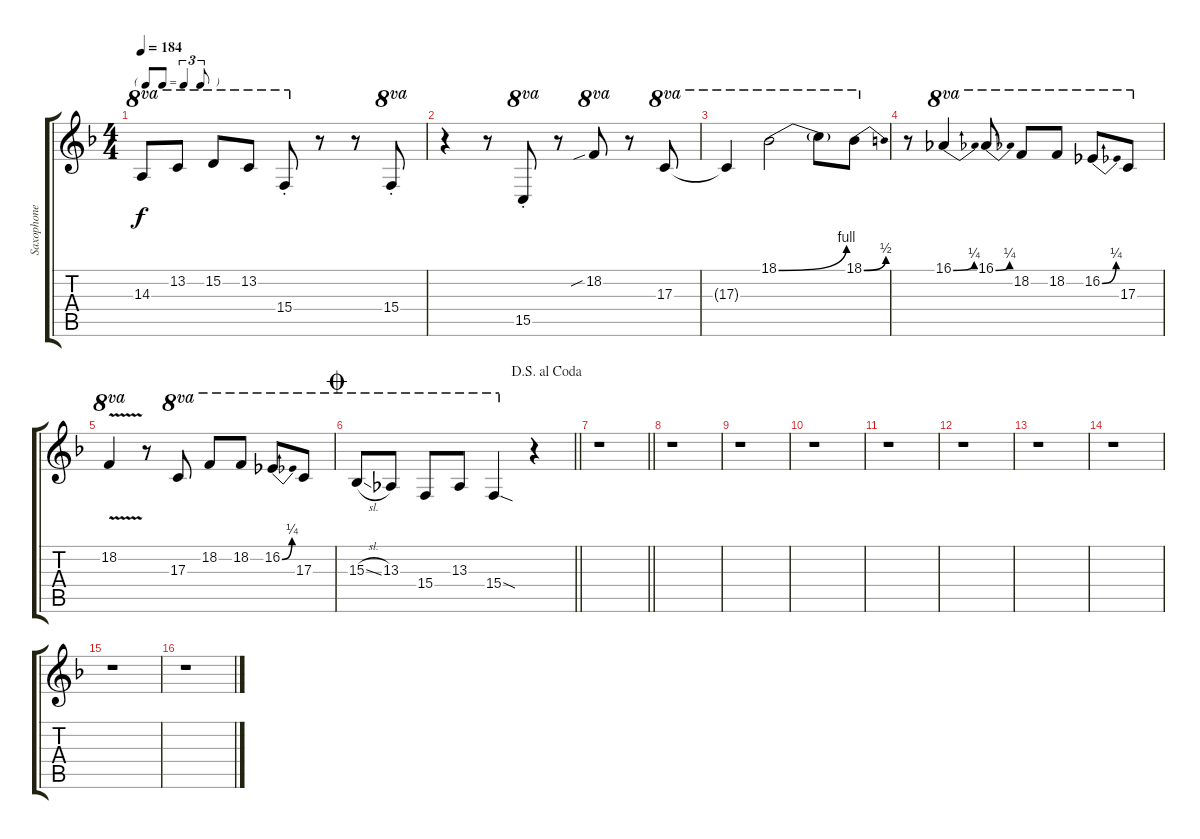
\track ("Saxophone" "Saxophone") {instrument altosax}
\staff {score tabs}
\tuning (E4 B3 G3 D3 A2 E2) {hide}
\ts (4 4)
\tf triplet8th
\tempo 184
\clef g2
\ks f
14.3.8{ot 8va dy f} 13.2.8{ot 8va} 15.2.8{ot 8va} 13.2.8{ot 8va} 15.4{st}.8{ot 8va} r.8 r.8 15.4{st}.8{ot 8va} |
r.4 r.8 15.5{st}.8{ot 8va} r.8 18.2{sib}.8{ot 8va} r.8 17.3.8{ot 8va} |
17.3{t}.4{ot 8va} 18.1{be (bend 0 0 60 4)}.2{ot 8va} 18.1{t}.8{ot 8va} 18.1{be (bend 0 0 60 2)}.8{ot 8va} |
r.8 16.1{be (bend 0 0 60 1)}.4{ot 8va} 16.1{be (bend 0 0 60 1)}.8{ot 8va} 18.2.8{ot 8va} 18.2.8{ot 8va} 16.2{be (bend 0 0 60 1)}.8{ot 8va} 17.3.8{ot 8va} |
18.2{v}.4{ot 8va} r.8 17.3.8{ot 8va} 18.2.8{ot 8va} 18.2.8{ot 8va} 16.2{be (bend 0 0 60 1)}.8{ot 8va} 17.3.8{ot 8va} |
\jump coda
\jump dalsegnoalcoda
\barLineRight lightlight
15.3{sl}.8{ot 8va} 13.3.8{ot 8va} 15.4.8{ot 8va} 13.3.8{ot 8va} 15.4{sod}.4{ot 8va} r.4 |
\barLineRight lightlight
r.1 |
r.1 |
r.1 |
r.1 |
r.1 |
r.1 |
r.1 |
r.1 |
r.1 |
r.1
